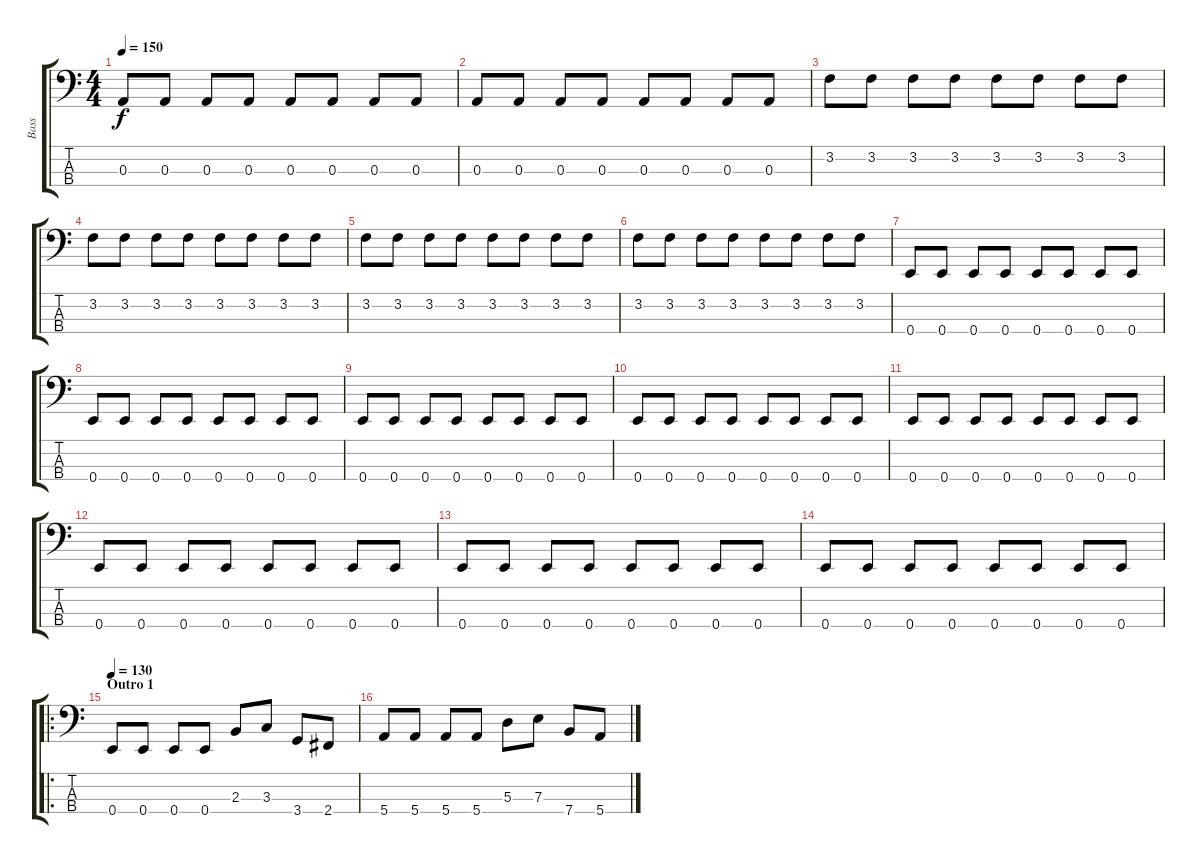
\track ("Bass" "Bass") {instrument electricbassfinger}
\staff {score tabs}
\tuning (G2 D2 A1 E1) {hide}
\ts (4 4)
\tempo 150
\clef f4
\ks c
0.3.8{dy f} 0.3.8 0.3.8 0.3.8 0.3.8 0.3.8 0.3.8 0.3.8 |
0.3.8 0.3.8 0.3.8 0.3.8 0.3.8 0.3.8 0.3.8 0.3.8 |
3.2.8 3.2.8 3.2.8 3.2.8 3.2.8 3.2.8 3.2.8 3.2.8 |
3.2.8 3.2.8 3.2.8 3.2.8 3.2.8 3.2.8 3.2.8 3.2.8 |
3.2.8 3.2.8 3.2.8 3.2.8 3.2.8 3.2.8 3.2.8 3.2.8 |
3.2.8 3.2.8 3.2.8 3.2.8 3.2.8 3.2.8 3.2.8 3.2.8 |
0.4.8 0.4.8 0.4.8 0.4.8 0.4.8 0.4.8 0.4.8 0.4.8 |
0.4.8 0.4.8 0.4.8 0.4.8 0.4.8 0.4.8 0.4.8 0.4.8 |
0.4.8 0.4.8 0.4.8 0.4.8 0.4.8 0.4.8 0.4.8 0.4.8 |
0.4.8 0.4.8 0.4.8 0.4.8 0.4.8 0.4.8 0.4.8 0.4.8 |
0.4.8 0.4.8 0.4.8 0.4.8 0.4.8 0.4.8 0.4.8 0.4.8 |
0.4.8 0.4.8 0.4.8 0.4.8 0.4.8 0.4.8 0.4.8 0.4.8 |
0.4.8 0.4.8 0.4.8 0.4.8 0.4.8 0.4.8 0.4.8 0.4.8 |
0.4.8 0.4.8 0.4.8 0.4.8 0.4.8 0.4.8 0.4.8 0.4.8 |
\ro
\section ("" "Outro 1")
\tempo 130
0.4.8 0.4.8 0.4.8 0.4.8 2.3.8 3.3.8 3.4.8 2.4.8 |
5.4.8 5.4.8 5.4.8 5.4.8 5.3.8 7.3.8 7.4.8 5.4.8
